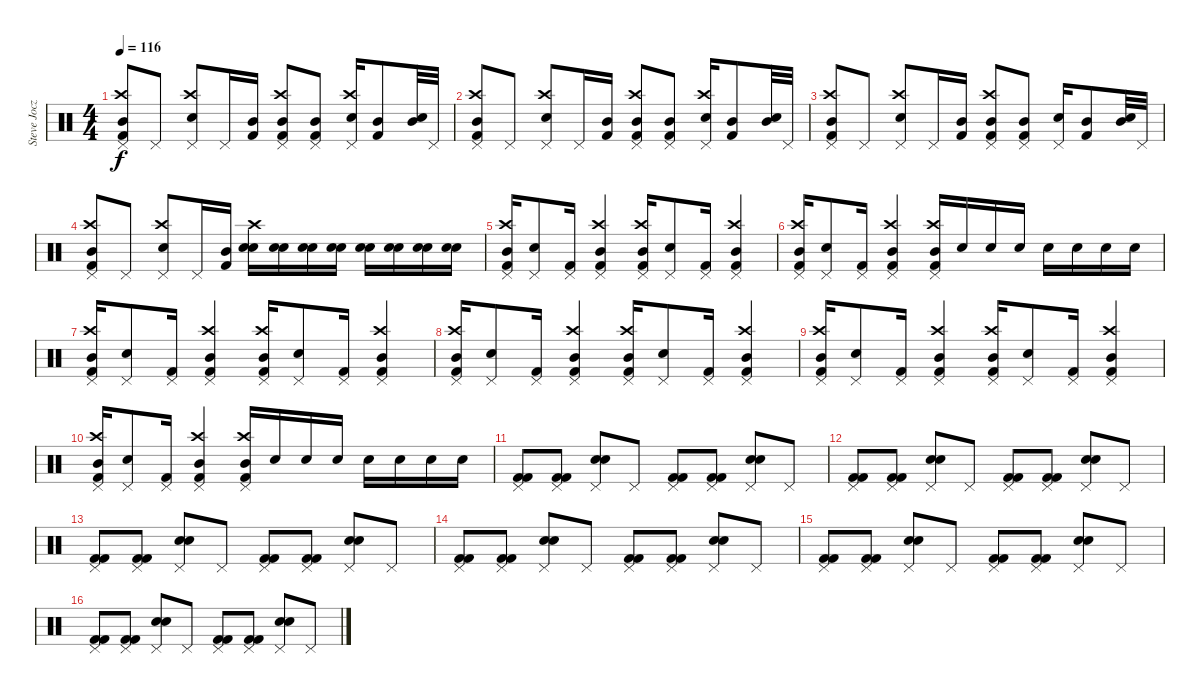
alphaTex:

\track ("Steve Jocz (STEVO)" "Steve Jocz") {instrument percussion}
\staff {score}
\articulation defaults
\ts (4 4)
\tempo 116
\clef neutral
\ks c
("Pedal Hi-Hat (hit)" "Crash high (hit)" "Mid Tom (hit)" "Kick (hit) 2").8{dy f} "Pedal Hi-Hat (hit)".8 ("Pedal Hi-Hat (hit)" "Crash high (hit)" "Electric Snare (hit)").8 "Pedal Hi-Hat (hit)".16 ("Mid Tom (hit)" "Kick (hit) 2").16 ("Pedal Hi-Hat (hit)" "Crash high (hit)" "Mid Tom (hit)" "Kick (hit) 2").8 ("Pedal Hi-Hat (hit)" "Mid Tom (hit)" "Kick (hit) 2").8 ("Pedal Hi-Hat (hit)" "Crash high (hit)" "Electric Snare (hit)").16 ("Mid Tom (hit)" "Kick (hit) 2").8 ("Mid Tom (hit)" "Electric Snare (hit)").32 "Pedal Hi-Hat (hit)".32 |
("Pedal Hi-Hat (hit)" "Crash high (hit)" "Mid Tom (hit)" "Kick (hit) 2").8 "Pedal Hi-Hat (hit)".8 ("Pedal Hi-Hat (hit)" "Crash high (hit)" "Electric Snare (hit)").8 "Pedal Hi-Hat (hit)".16 ("Mid Tom (hit)" "Kick (hit) 2").16 ("Pedal Hi-Hat (hit)" "Crash high (hit)" "Mid Tom (hit)" "Kick (hit) 2").8 ("Pedal Hi-Hat (hit)" "Mid Tom (hit)" "Kick (hit) 2").8 ("Pedal Hi-Hat (hit)" "Crash high (hit)" "Electric Snare (hit)").16 ("Mid Tom (hit)" "Kick (hit) 2").8 ("Mid Tom (hit)" "Electric Snare (hit)").32 "Pedal Hi-Hat (hit)".32 |
("Pedal Hi-Hat (hit)" "Crash high (hit)" "Mid Tom (hit)" "Kick (hit) 2").8 "Pedal Hi-Hat (hit)".8 ("Pedal Hi-Hat (hit)" "Crash high (hit)" "Electric Snare (hit)").8 "Pedal Hi-Hat (hit)".16 ("Mid Tom (hit)" "Kick (hit) 2").16 ("Pedal Hi-Hat (hit)" "Crash high (hit)" "Mid Tom (hit)" "Kick (hit) 2").8 ("Pedal Hi-Hat (hit)" "Mid Tom (hit)" "Kick (hit) 2").8 ("Pedal Hi-Hat (hit)" "Electric Snare (hit)").16 ("Mid Tom (hit)" "Kick (hit) 2").8 ("Mid Tom (hit)" "Electric Snare (hit)").32 "Pedal Hi-Hat (hit)".32 |
("Pedal Hi-Hat (hit)" "Crash high (hit)" "Mid Tom (hit)" "Kick (hit) 2").8 "Pedal Hi-Hat (hit)".8 ("Pedal Hi-Hat (hit)" "Crash high (hit)" "Electric Snare (hit)").8 "Pedal Hi-Hat (hit)".16 ("Mid Tom (hit)" "Kick (hit) 2").16 ("Crash high (hit)" "Electric Snare (hit)" "Electric Snare (hit)").16 ("Electric Snare (hit)" "Electric Snare (hit)").16 ("Electric Snare (hit)" "Electric Snare (hit)").16 ("Electric Snare (hit)" "Electric Snare (hit)").16 ("Electric Snare (hit)" "Electric Snare (hit)").16 ("Electric Snare (hit)" "Electric Snare (hit)").16 ("Electric Snare (hit)" "Electric Snare (hit)").16 ("Electric Snare (hit)" "Electric Snare (hit)").16 |
("Pedal Hi-Hat (hit)" "Crash high (hit)" "Mid Tom (hit)" "Kick (hit) 2").16 ("Pedal Hi-Hat (hit)" "Electric Snare (hit)").8 ("Pedal Hi-Hat (hit)" "Kick (hit) 2").16 ("Pedal Hi-Hat (hit)" "Crash high (hit)" "Mid Tom (hit)" "Kick (hit) 2").4 ("Pedal Hi-Hat (hit)" "Crash high (hit)" "Mid Tom (hit)" "Kick (hit) 2").16 ("Pedal Hi-Hat (hit)" "Electric Snare (hit)").8 ("Pedal Hi-Hat (hit)" "Kick (hit) 2").16 ("Pedal Hi-Hat (hit)" "Crash high (hit)" "Mid Tom (hit)" "Kick (hit) 2").4 |
("Pedal Hi-Hat (hit)" "Crash high (hit)" "Mid Tom (hit)" "Kick (hit) 2").16 ("Pedal Hi-Hat (hit)" "Electric Snare (hit)").8 ("Pedal Hi-Hat (hit)" "Kick (hit) 2").16 ("Pedal Hi-Hat (hit)" "Crash high (hit)" "Mid Tom (hit)" "Kick (hit) 2").4 ("Pedal Hi-Hat (hit)" "Crash high (hit)" "Mid Tom (hit)" "Kick (hit) 2").16 "Electric Snare (hit)".16 "Electric Snare (hit)".16 "Electric Snare (hit)".16 "Electric Snare (hit)".16 "Electric Snare (hit)".16 "Electric Snare (hit)".16 "Electric Snare (hit)".16 |
("Pedal Hi-Hat (hit)" "Crash high (hit)" "Mid Tom (hit)" "Kick (hit) 2").16 ("Pedal Hi-Hat (hit)" "Electric Snare (hit)").8 ("Pedal Hi-Hat (hit)" "Kick (hit) 2").16 ("Pedal Hi-Hat (hit)" "Crash high (hit)" "Mid Tom (hit)" "Kick (hit) 2").4 ("Pedal Hi-Hat (hit)" "Crash high (hit)" "Mid Tom (hit)" "Kick (hit) 2").16 ("Pedal Hi-Hat (hit)" "Electric Snare (hit)").8 ("Pedal Hi-Hat (hit)" "Kick (hit) 2").16 ("Pedal Hi-Hat (hit)" "Crash high (hit)" "Mid Tom (hit)" "Kick (hit) 2").4 |
("Pedal Hi-Hat (hit)" "Crash high (hit)" "Mid Tom (hit)" "Kick (hit) 2").16 ("Pedal Hi-Hat (hit)" "Electric Snare (hit)").8 ("Pedal Hi-Hat (hit)" "Kick (hit) 2").16 ("Pedal Hi-Hat (hit)" "Crash high (hit)" "Mid Tom (hit)" "Kick (hit) 2").4 ("Pedal Hi-Hat (hit)" "Crash high (hit)" "Mid Tom (hit)" "Kick (hit) 2").16 ("Pedal Hi-Hat (hit)" "Electric Snare (hit)").8 ("Pedal Hi-Hat (hit)" "Kick (hit) 2").16 ("Pedal Hi-Hat (hit)" "Crash high (hit)" "Mid Tom (hit)" "Kick (hit) 2").4 |
("Pedal Hi-Hat (hit)" "Crash high (hit)" "Mid Tom (hit)" "Kick (hit) 2").16 ("Pedal Hi-Hat (hit)" "Electric Snare (hit)").8 ("Pedal Hi-Hat (hit)" "Kick (hit) 2").16 ("Pedal Hi-Hat (hit)" "Crash high (hit)" "Mid Tom (hit)" "Kick (hit) 2").4 ("Pedal Hi-Hat (hit)" "Crash high (hit)" "Mid Tom (hit)" "Kick (hit) 2").16 ("Pedal Hi-Hat (hit)" "Electric Snare (hit)").8 ("Pedal Hi-Hat (hit)" "Kick (hit) 2").16 ("Pedal Hi-Hat (hit)" "Crash high (hit)" "Mid Tom (hit)" "Kick (hit) 2").4 |
("Pedal Hi-Hat (hit)" "Crash high (hit)" "Mid Tom (hit)" "Kick (hit) 2").16 ("Pedal Hi-Hat (hit)" "Electric Snare (hit)").8 ("Pedal Hi-Hat (hit)" "Kick (hit) 2").16 ("Pedal Hi-Hat (hit)" "Crash high (hit)" "Mid Tom (hit)" "Kick (hit) 2").4 ("Pedal Hi-Hat (hit)" "Crash high (hit)" "Mid Tom (hit)" "Kick (hit) 2").16 "Electric Snare (hit)".16 "Electric Snare (hit)".16 "Electric Snare (hit)".16 "Electric Snare (hit)".16 "Electric Snare (hit)".16 "Electric Snare (hit)".16 "Electric Snare (hit)".16 |
("Pedal Hi-Hat (hit)" "Kick (hit) 2" "Kick (hit) 2").8 ("Pedal Hi-Hat (hit)" "Kick (hit) 2" "Kick (hit) 2").8 ("Pedal Hi-Hat (hit)" "Electric Snare (hit)" "Electric Snare (hit)").8 "Pedal Hi-Hat (hit)".8 ("Pedal Hi-Hat (hit)" "Kick (hit) 2" "Kick (hit) 2").8 ("Pedal Hi-Hat (hit)" "Kick (hit) 2" "Kick (hit) 2").8 ("Pedal Hi-Hat (hit)" "Electric Snare (hit)" "Electric Snare (hit)").8 "Pedal Hi-Hat (hit)".8 |
("Pedal Hi-Hat (hit)" "Kick (hit) 2" "Kick (hit) 2").8 ("Pedal Hi-Hat (hit)" "Kick (hit) 2" "Kick (hit) 2").8 ("Pedal Hi-Hat (hit)" "Electric Snare (hit)" "Electric Snare (hit)").8 "Pedal Hi-Hat (hit)".8 ("Pedal Hi-Hat (hit)" "Kick (hit) 2" "Kick (hit) 2").8 ("Pedal Hi-Hat (hit)" "Kick (hit) 2" "Kick (hit) 2").8 ("Pedal Hi-Hat (hit)" "Electric Snare (hit)" "Electric Snare (hit)").8 "Pedal Hi-Hat (hit)".8 |
("Pedal Hi-Hat (hit)" "Kick (hit) 2" "Kick (hit) 2").8 ("Pedal Hi-Hat (hit)" "Kick (hit) 2" "Kick (hit) 2").8 ("Pedal Hi-Hat (hit)" "Electric Snare (hit)" "Electric Snare (hit)").8 "Pedal Hi-Hat (hit)".8 ("Pedal Hi-Hat (hit)" "Kick (hit) 2" "Kick (hit) 2").8 ("Pedal Hi-Hat (hit)" "Kick (hit) 2" "Kick (hit) 2").8 ("Pedal Hi-Hat (hit)" "Electric Snare (hit)" "Electric Snare (hit)").8 "Pedal Hi-Hat (hit)".8 |
("Pedal Hi-Hat (hit)" "Kick (hit) 2" "Kick (hit) 2").8 ("Pedal Hi-Hat (hit)" "Kick (hit) 2" "Kick (hit) 2").8 ("Pedal Hi-Hat (hit)" "Electric Snare (hit)" "Electric Snare (hit)").8 "Pedal Hi-Hat (hit)".8 ("Pedal Hi-Hat (hit)" "Kick (hit) 2" "Kick (hit) 2").8 ("Pedal Hi-Hat (hit)" "Kick (hit) 2" "Kick (hit) 2").8 ("Pedal Hi-Hat (hit)" "Electric Snare (hit)" "Electric Snare (hit)").8 "Pedal Hi-Hat (hit)".8 |
("Pedal Hi-Hat (hit)" "Kick (hit) 2" "Kick (hit) 2").8 ("Pedal Hi-Hat (hit)" "Kick (hit) 2" "Kick (hit) 2").8 ("Pedal Hi-Hat (hit)" "Electric Snare (hit)" "Electric Snare (hit)").8 "Pedal Hi-Hat (hit)".8 ("Pedal Hi-Hat (hit)" "Kick (hit) 2" "Kick (hit) 2").8 ("Pedal Hi-Hat (hit)" "Kick (hit) 2" "Kick (hit) 2").8 ("Pedal Hi-Hat (hit)" "Electric Snare (hit)" "Electric Snare (hit)").8 "Pedal Hi-Hat (hit)".8 |
("Pedal Hi-Hat (hit)" "Kick (hit) 2" "Kick (hit) 2").8 ("Pedal Hi-Hat (hit)" "Kick (hit) 2" "Kick (hit) 2").8 ("Pedal Hi-Hat (hit)" "Electric Snare (hit)" "Electric Snare (hit)").8 "Pedal Hi-Hat (hit)".8 ("Pedal Hi-Hat (hit)" "Kick (hit) 2" "Kick (hit) 2").8 ("Pedal Hi-Hat (hit)" "Kick (hit) 2" "Kick (hit) 2").8 ("Pedal Hi-Hat (hit)" "Electric Snare (hit)" "Electric Snare (hit)").8 "Pedal Hi-Hat (hit)".8
